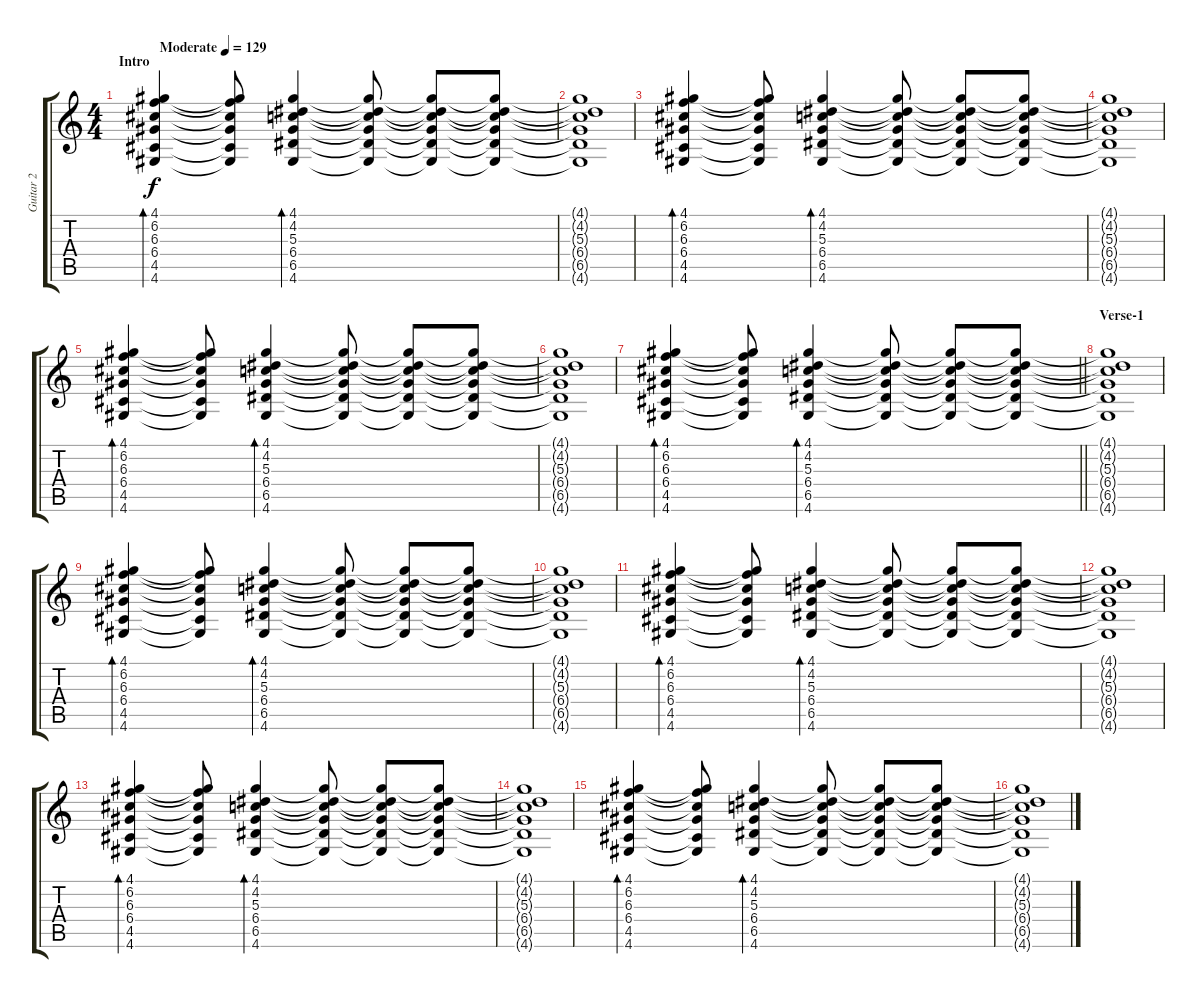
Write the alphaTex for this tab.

\track ("Guitar 2" "Guitar 2") {instrument acousticguitarsteel}
\staff {score tabs}
\tuning (E4 B3 G3 D3 A2 E2) {hide}
\ts (4 4)
\section ("" "Intro")
\tempo (129 "Moderate")
\clef g2
\ks c
(4.1 6.2 6.3 6.4 4.5 4.6).4{bd 60 dy f instrument acousticguitarsteel} (4.1{t} 6.2{t} 6.3{t} 6.4{t} 4.5{t} 4.6{t}).8 (4.1 4.2 5.3 6.4 6.5 4.6).4{bd 60} (4.1{t} 4.2{t} 5.3{t} 6.4{t} 6.5{t} 4.6{t}).8 (4.1{t} 4.2{t} 5.3{t} 6.4{t} 6.5{t} 4.6{t}).8 (4.1{t} 4.2{t} 5.3{t} 6.4{t} 6.5{t} 4.6{t}).8 |
(4.1{t} 4.2{t} 5.3{t} 6.4{t} 6.5{t} 4.6{t}).1 |
(4.1 6.2 6.3 6.4 4.5 4.6).4{bd 60} (4.1{t} 6.2{t} 6.3{t} 6.4{t} 4.5{t} 4.6{t}).8 (4.1 4.2 5.3 6.4 6.5 4.6).4{bd 60} (4.1{t} 4.2{t} 5.3{t} 6.4{t} 6.5{t} 4.6{t}).8 (4.1{t} 4.2{t} 5.3{t} 6.4{t} 6.5{t} 4.6{t}).8 (4.1{t} 4.2{t} 5.3{t} 6.4{t} 6.5{t} 4.6{t}).8 |
(4.1{t} 4.2{t} 5.3{t} 6.4{t} 6.5{t} 4.6{t}).1 |
(4.1 6.2 6.3 6.4 4.5 4.6).4{bd 60} (4.1{t} 6.2{t} 6.3{t} 6.4{t} 4.5{t} 4.6{t}).8 (4.1 4.2 5.3 6.4 6.5 4.6).4{bd 60} (4.1{t} 4.2{t} 5.3{t} 6.4{t} 6.5{t} 4.6{t}).8 (4.1{t} 4.2{t} 5.3{t} 6.4{t} 6.5{t} 4.6{t}).8 (4.1{t} 4.2{t} 5.3{t} 6.4{t} 6.5{t} 4.6{t}).8 |
(4.1{t} 4.2{t} 5.3{t} 6.4{t} 6.5{t} 4.6{t}).1 |
\barLineRight lightlight
(4.1 6.2 6.3 6.4 4.5 4.6).4{bd 60} (4.1{t} 6.2{t} 6.3{t} 6.4{t} 4.5{t} 4.6{t}).8 (4.1 4.2 5.3 6.4 6.5 4.6).4{bd 60} (4.1{t} 4.2{t} 5.3{t} 6.4{t} 6.5{t} 4.6{t}).8 (4.1{t} 4.2{t} 5.3{t} 6.4{t} 6.5{t} 4.6{t}).8 (4.1{t} 4.2{t} 5.3{t} 6.4{t} 6.5{t} 4.6{t}).8 |
\section ("" "Verse-1")
(4.1{t} 4.2{t} 5.3{t} 6.4{t} 6.5{t} 4.6{t}).1 |
(4.1 6.2 6.3 6.4 4.5 4.6).4{bd 60} (4.1{t} 6.2{t} 6.3{t} 6.4{t} 4.5{t} 4.6{t}).8 (4.1 4.2 5.3 6.4 6.5 4.6).4{bd 60} (4.1{t} 4.2{t} 5.3{t} 6.4{t} 6.5{t} 4.6{t}).8 (4.1{t} 4.2{t} 5.3{t} 6.4{t} 6.5{t} 4.6{t}).8 (4.1{t} 4.2{t} 5.3{t} 6.4{t} 6.5{t} 4.6{t}).8 |
(4.1{t} 4.2{t} 5.3{t} 6.4{t} 6.5{t} 4.6{t}).1 |
(4.1 6.2 6.3 6.4 4.5 4.6).4{bd 60} (4.1{t} 6.2{t} 6.3{t} 6.4{t} 4.5{t} 4.6{t}).8 (4.1 4.2 5.3 6.4 6.5 4.6).4{bd 60} (4.1{t} 4.2{t} 5.3{t} 6.4{t} 6.5{t} 4.6{t}).8 (4.1{t} 4.2{t} 5.3{t} 6.4{t} 6.5{t} 4.6{t}).8 (4.1{t} 4.2{t} 5.3{t} 6.4{t} 6.5{t} 4.6{t}).8 |
(4.1{t} 4.2{t} 5.3{t} 6.4{t} 6.5{t} 4.6{t}).1 |
(4.1 6.2 6.3 6.4 4.5 4.6).4{bd 60} (4.1{t} 6.2{t} 6.3{t} 6.4{t} 4.5{t} 4.6{t}).8 (4.1 4.2 5.3 6.4 6.5 4.6).4{bd 60} (4.1{t} 4.2{t} 5.3{t} 6.4{t} 6.5{t} 4.6{t}).8 (4.1{t} 4.2{t} 5.3{t} 6.4{t} 6.5{t} 4.6{t}).8 (4.1{t} 4.2{t} 5.3{t} 6.4{t} 6.5{t} 4.6{t}).8 |
(4.1{t} 4.2{t} 5.3{t} 6.4{t} 6.5{t} 4.6{t}).1 |
(4.1 6.2 6.3 6.4 4.5 4.6).4{bd 60} (4.1{t} 6.2{t} 6.3{t} 6.4{t} 4.5{t} 4.6{t}).8 (4.1 4.2 5.3 6.4 6.5 4.6).4{bd 60} (4.1{t} 4.2{t} 5.3{t} 6.4{t} 6.5{t} 4.6{t}).8 (4.1{t} 4.2{t} 5.3{t} 6.4{t} 6.5{t} 4.6{t}).8 (4.1{t} 4.2{t} 5.3{t} 6.4{t} 6.5{t} 4.6{t}).8 |
(4.1{t} 4.2{t} 5.3{t} 6.4{t} 6.5{t} 4.6{t}).1
